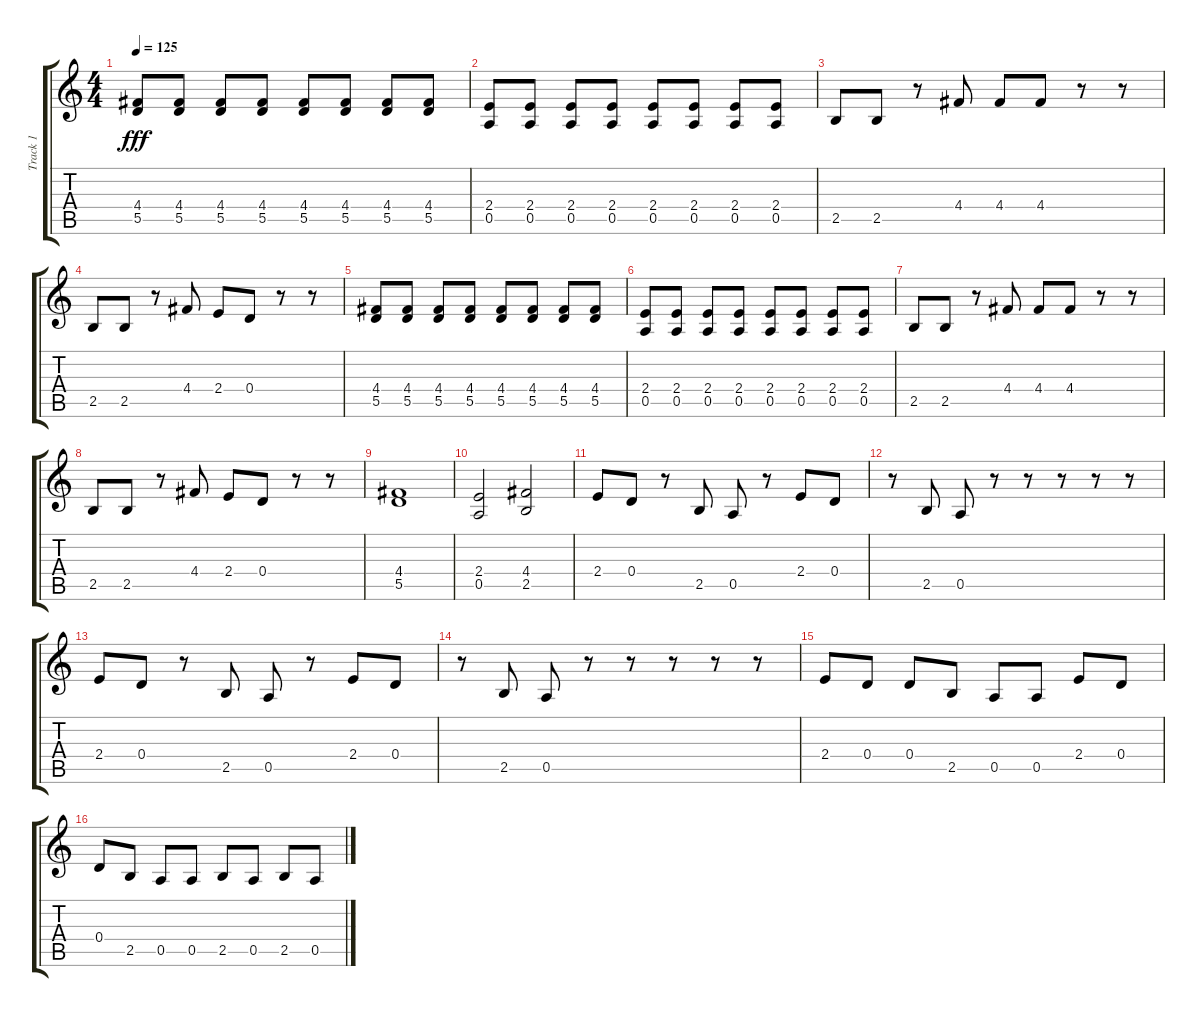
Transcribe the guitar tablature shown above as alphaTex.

\track ("Track 1" "Track 1") {instrument acousticguitarsteel}
\staff {score tabs}
\tuning (E4 B3 G3 D3 A2 E2) {hide}
\ts (4 4)
\tempo 125
\clef g2
\ks c
(4.4 5.5).8{dy fff} (4.4 5.5).8 (4.4 5.5).8 (4.4 5.5).8 (4.4 5.5).8 (4.4 5.5).8 (4.4 5.5).8 (4.4 5.5).8 |
(2.4 0.5).8 (2.4 0.5).8 (2.4 0.5).8 (2.4 0.5).8 (2.4 0.5).8 (2.4 0.5).8 (2.4 0.5).8 (2.4 0.5).8 |
2.5.8 2.5.8 r.8 4.4.8 4.4.8 4.4.8 r.8 r.8 |
2.5.8 2.5.8 r.8 4.4.8 2.4.8 0.4.8 r.8 r.8 |
(4.4 5.5).8 (4.4 5.5).8 (4.4 5.5).8 (4.4 5.5).8 (4.4 5.5).8 (4.4 5.5).8 (4.4 5.5).8 (4.4 5.5).8 |
(2.4 0.5).8 (2.4 0.5).8 (2.4 0.5).8 (2.4 0.5).8 (2.4 0.5).8 (2.4 0.5).8 (2.4 0.5).8 (2.4 0.5).8 |
2.5.8 2.5.8 r.8 4.4.8 4.4.8 4.4.8 r.8 r.8 |
2.5.8 2.5.8 r.8 4.4.8 2.4.8 0.4.8 r.8 r.8 |
(4.4 5.5).1 |
(2.4 0.5).2 (4.4 2.5).2 |
2.4.8 0.4.8 r.8 2.5.8 0.5.8 r.8 2.4.8 0.4.8 |
r.8 2.5.8 0.5.8 r.8 r.8 r.8 r.8 r.8 |
2.4.8 0.4.8 r.8 2.5.8 0.5.8 r.8 2.4.8 0.4.8 |
r.8 2.5.8 0.5.8 r.8 r.8 r.8 r.8 r.8 |
2.4.8 0.4.8 0.4.8 2.5.8 0.5.8 0.5.8 2.4.8 0.4.8 |
0.4.8 2.5.8 0.5.8 0.5.8 2.5.8 0.5.8 2.5.8 0.5.8
